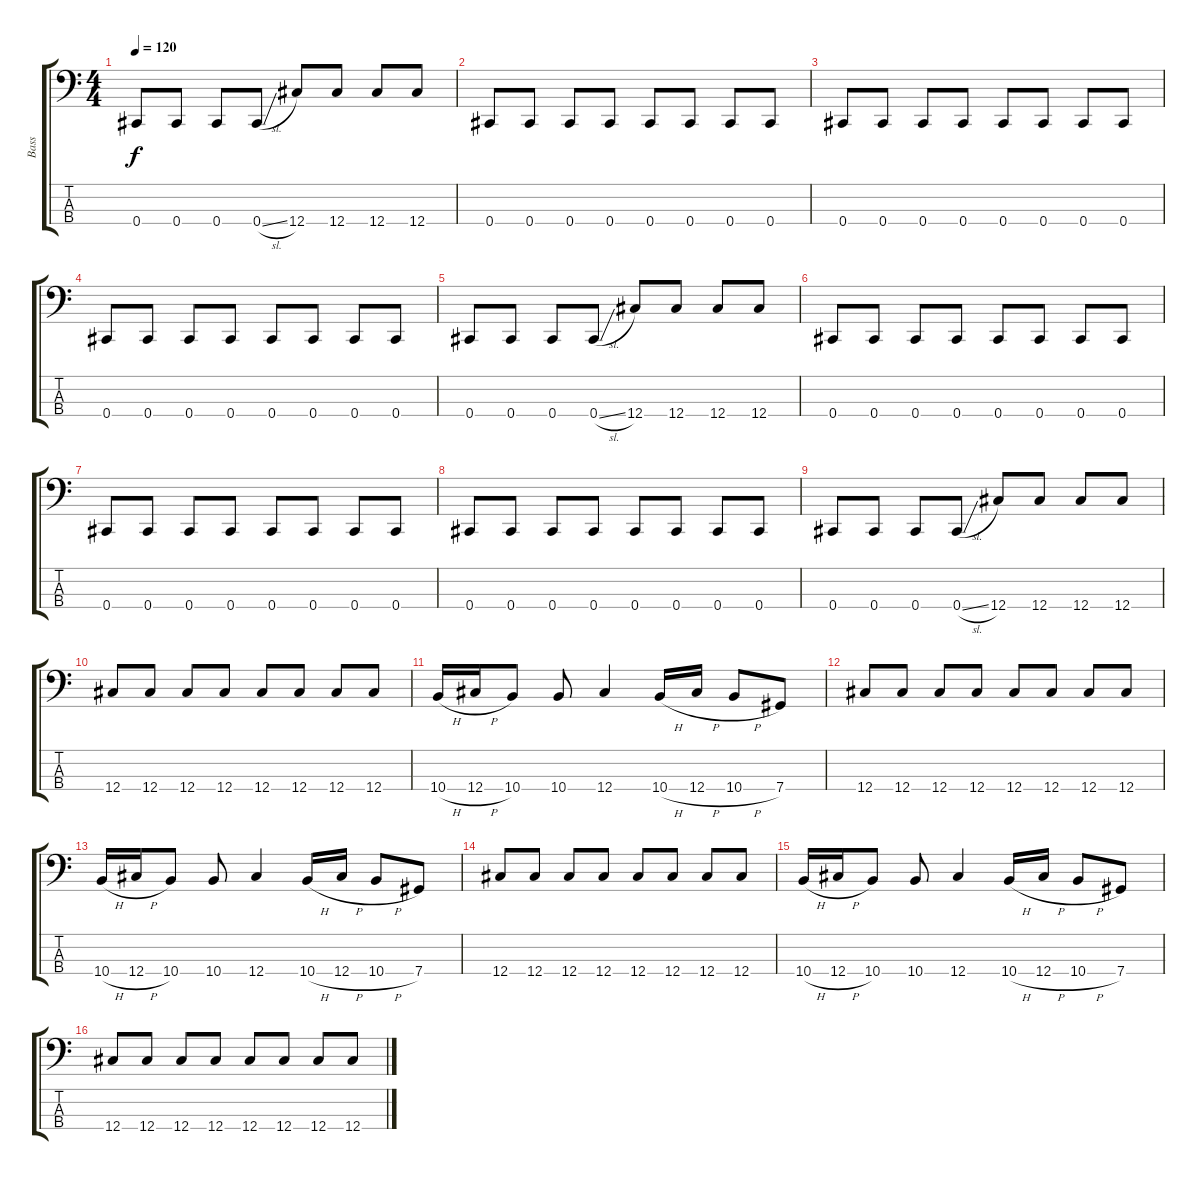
\track ("Bass " "Bass ") {instrument electricbassfinger}
\staff {score tabs}
\tuning (Gb2 Db2 Ab1 Db1) {hide}
\ts (4 4)
\tempo 120
\clef f4
\ks c
0.4.8{dy f} 0.4.8 0.4.8 0.4{sl}.8 12.4.8 12.4.8 12.4.8 12.4.8 |
0.4.8 0.4.8 0.4.8 0.4.8 0.4.8 0.4.8 0.4.8 0.4.8 |
0.4.8 0.4.8 0.4.8 0.4.8 0.4.8 0.4.8 0.4.8 0.4.8 |
0.4.8 0.4.8 0.4.8 0.4.8 0.4.8 0.4.8 0.4.8 0.4.8 |
0.4.8 0.4.8 0.4.8 0.4{sl}.8 12.4.8 12.4.8 12.4.8 12.4.8 |
0.4.8 0.4.8 0.4.8 0.4.8 0.4.8 0.4.8 0.4.8 0.4.8 |
0.4.8 0.4.8 0.4.8 0.4.8 0.4.8 0.4.8 0.4.8 0.4.8 |
0.4.8 0.4.8 0.4.8 0.4.8 0.4.8 0.4.8 0.4.8 0.4.8 |
0.4.8 0.4.8 0.4.8 0.4{sl}.8 12.4.8 12.4.8 12.4.8 12.4.8 |
12.4.8 12.4.8 12.4.8 12.4.8 12.4.8 12.4.8 12.4.8 12.4.8 |
10.4{h}.16 12.4{h}.16 10.4.8 10.4.8 12.4.4 10.4{h}.16 12.4{h}.16 10.4{h}.8 7.4.8 |
12.4.8 12.4.8 12.4.8 12.4.8 12.4.8 12.4.8 12.4.8 12.4.8 |
10.4{h}.16 12.4{h}.16 10.4.8 10.4.8 12.4.4 10.4{h}.16 12.4{h}.16 10.4{h}.8 7.4.8 |
12.4.8 12.4.8 12.4.8 12.4.8 12.4.8 12.4.8 12.4.8 12.4.8 |
10.4{h}.16 12.4{h}.16 10.4.8 10.4.8 12.4.4 10.4{h}.16 12.4{h}.16 10.4{h}.8 7.4.8 |
12.4.8 12.4.8 12.4.8 12.4.8 12.4.8 12.4.8 12.4.8 12.4.8
